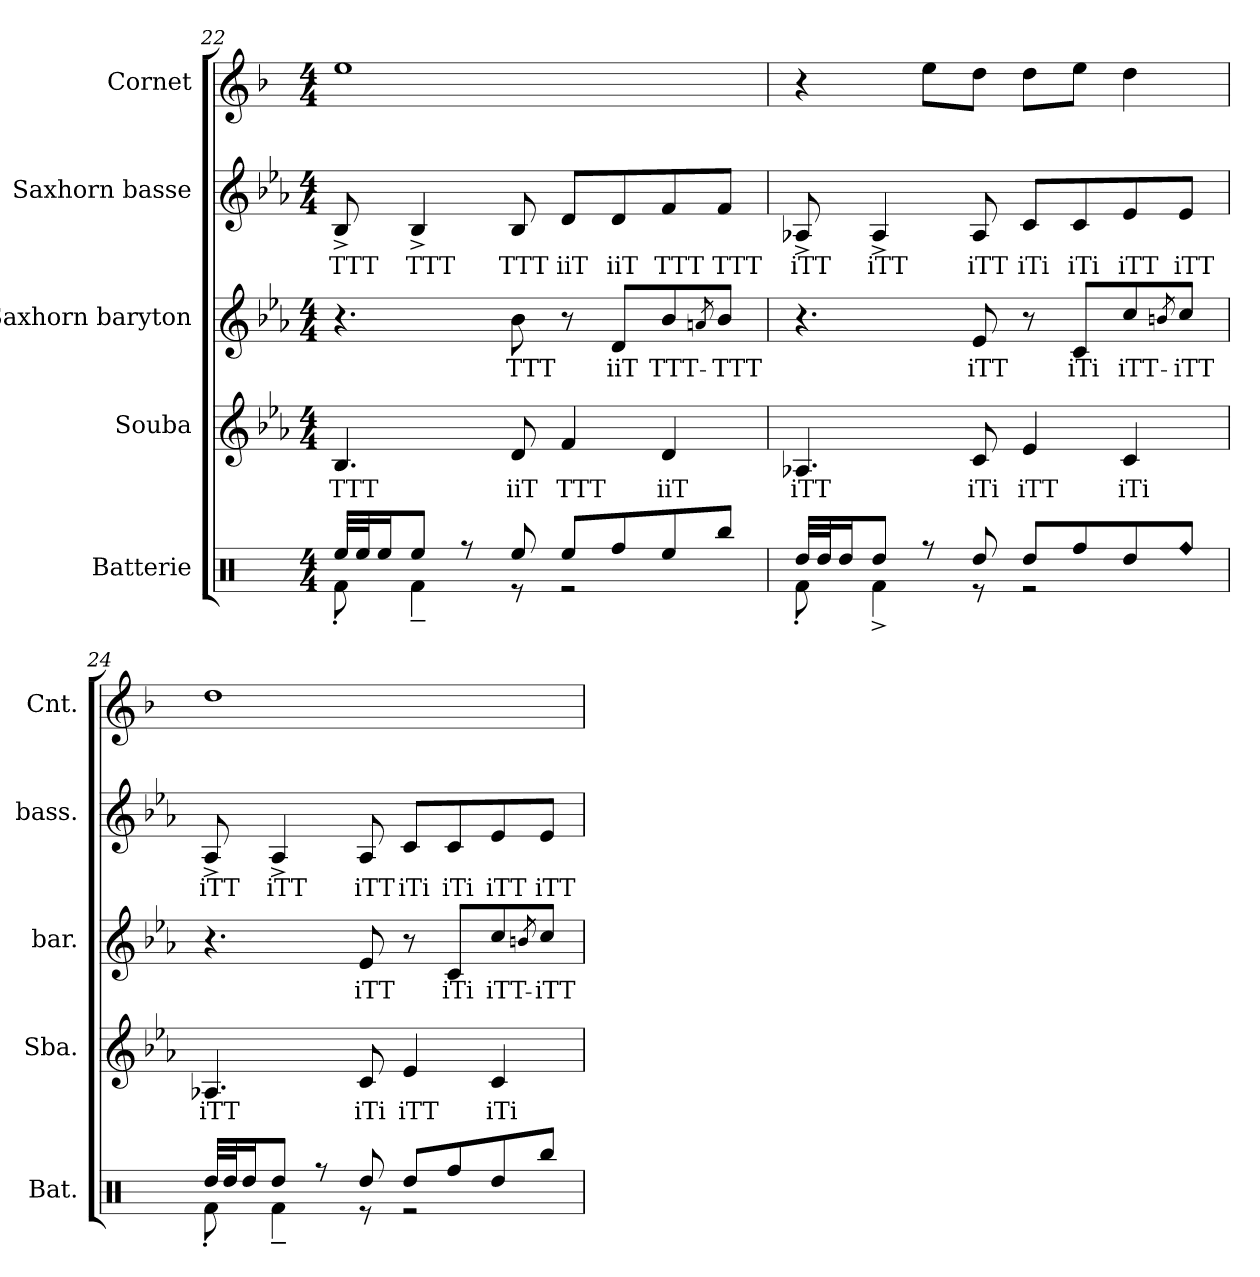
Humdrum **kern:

**kern	**kern	**text	**kern	**text	**kern	**text	**kern
*part5	*part4	*part4	*part3	*part3	*part2	*part2	*part1
*staff5	*staff4	*staff4	*staff3	*staff3	*staff2	*staff2	*staff1
*I"Batterie	*I"Souba	*	*I"Saxhorn baryton	*	*I"Saxhorn basse	*	*I"Cornet
*I'Bat.	*I'Sba.	*	*I'bar.	*	*I'bass.	*	*I'Cnt.
*clefX	*clefG2	*	*clefG2	*	*clefG2	*	*clefG2
*	*ITrd15c26	*	*ITrd8c14	*	*ITrd8c14	*	*ITrd1c2
*k[]	*k[b-e-a-]	*	*k[b-e-a-]	*	*k[b-e-a-]	*	*k[b-e-a-]
*M4/4	*M4/4	*	*M4/4	*	*M4/4	*	*M4/4
=22	=22	=22	=22	=22	=22	=22	=22
*^	*	*	*	*	*	*	*
!	!	!	!LO:LY:b	!	!	!	!LO:LY:b	!
32Ree/LLL	8Rf'\	4.BBB-/	TTT	4.r	.	8BB-^/	TTT	1dd
32Ree/J	.	.	.	.	.	.	.	.
16Ree/J	.	.	.	.	.	.	.	.
!	!	!	!	!	!	!	!LO:LY:b	!
8Ree/J	4Rf~\	.	.	.	.	4BB-^/	TTT	.
8r	.	.	.	.	.	.	.	.
!	!	!	!LO:LY:b	!	!LO:LY:b	!	!LO:LY:b	!
8Ree/	8r	8DD/	iiT	8B-\	TTT	8BB-/	TTT	.
!	!	!	!LO:LY:b	!	!	!	!LO:LY:b	!
8Ree/L	2r	4FF/	TTT	8r	.	8D/L	iiT	.
!	!	!	!	!	!LO:LY:b	!	!LO:LY:b	!
8Rff/	.	.	.	8D/L	iiT	8D/	iiT	.
!	!	!	!LO:LY:b	!	!LO:LY:b	!	!LO:LY:b	!
8Ree/	.	4DD/	iiT	8B-/	TTT-	8F/	TTT	.
.	.	.	.	8qAn/	.	.	.	.
!	!	!	!	!	!LO:LY:b	!	!LO:LY:b	!
8Rbb/J	.	.	.	8B-/J	-TTT	8F/J	TTT	.
!!LO:LB:g=z
=23	=23	=23	=23	=23	=23	=23	=23	=23
!	!	!	!LO:LY:b	!	!	!	!LO:LY:b	!
32Rdd/LLL	8Rf'\	4.AAA-X/	iTT	4.r	.	8AA-X^/	iTT	4r
32Rdd/J	.	.	.	.	.	.	.	.
16Rdd/J	.	.	.	.	.	.	.	.
!	!	!	!	!	!	!	!LO:LY:b	!
8Rdd/J	4Rf^\	.	.	.	.	4AA-^/	iTT	.
8r	.	.	.	.	.	.	.	8dd\L
!	!	!	!LO:LY:b	!	!LO:LY:b	!	!LO:LY:b	!
8Rdd/	8r	8CC/	iTi	8E-/	iTT	8AA-/	iTT	8cc\J
!	!	!	!LO:LY:b	!	!	!	!LO:LY:b	!
8Rdd/L	2r	4EE-/	iTT	8r	.	8C/L	iTi	8cc\L
!	!	!	!	!	!LO:LY:b	!	!LO:LY:b	!
8Rff/	.	.	.	8C/L	iTi	8C/	iTi	8dd\J
!	!	!	!LO:LY:b	!	!LO:LY:b	!	!LO:LY:b	!
8Rdd/	.	4CC/	iTi	8c/	iTT-	8E-/	iTT	4cc\
.	.	.	.	8qBn/	.	.	.	.
!LO:N:head=diamond	!	!	!	!	!LO:LY:b	!	!LO:LY:b	!
8Rff/J	.	.	.	8c/J	-iTT	8E-/J	iTT	.
=24	=24	=24	=24	=24	=24	=24	=24	=24
!	!	!	!LO:LY:b	!	!	!	!LO:LY:b	!
32Rdd/LLL	8Rf'\	4.AAA-X/	iTT	4.r	.	8AA-^/	iTT	1cc
32Rdd/J	.	.	.	.	.	.	.	.
16Rdd/J	.	.	.	.	.	.	.	.
!	!	!	!	!	!	!	!LO:LY:b	!
8Rdd/J	4Rf~\	.	.	.	.	4AA-^/	iTT	.
8r	.	.	.	.	.	.	.	.
!	!	!	!LO:LY:b	!	!LO:LY:b	!	!LO:LY:b	!
8Rdd/	8r	8CC/	iTi	8E-/	iTT	8AA-/	iTT	.
!	!	!	!LO:LY:b	!	!	!	!LO:LY:b	!
8Rdd/L	2r	4EE-/	iTT	8r	.	8C/L	iTi	.
!	!	!	!	!	!LO:LY:b	!	!LO:LY:b	!
8Rff/	.	.	.	8C/L	iTi	8C/	iTi	.
!	!	!	!LO:LY:b	!	!LO:LY:b	!	!LO:LY:b	!
8Rdd/	.	4CC/	iTi	8c/	iTT-	8E-/	iTT	.
.	.	.	.	8qBn/	.	.	.	.
!	!	!	!	!	!LO:LY:b	!	!LO:LY:b	!
8Rbb/J	.	.	.	8c/J	-iTT	8E-/J	iTT	.
*v	*v	*	*	*	*	*	*	*
=	=	=	=	=	=	=	=
*-	*-	*-	*-	*-	*-	*-	*-
